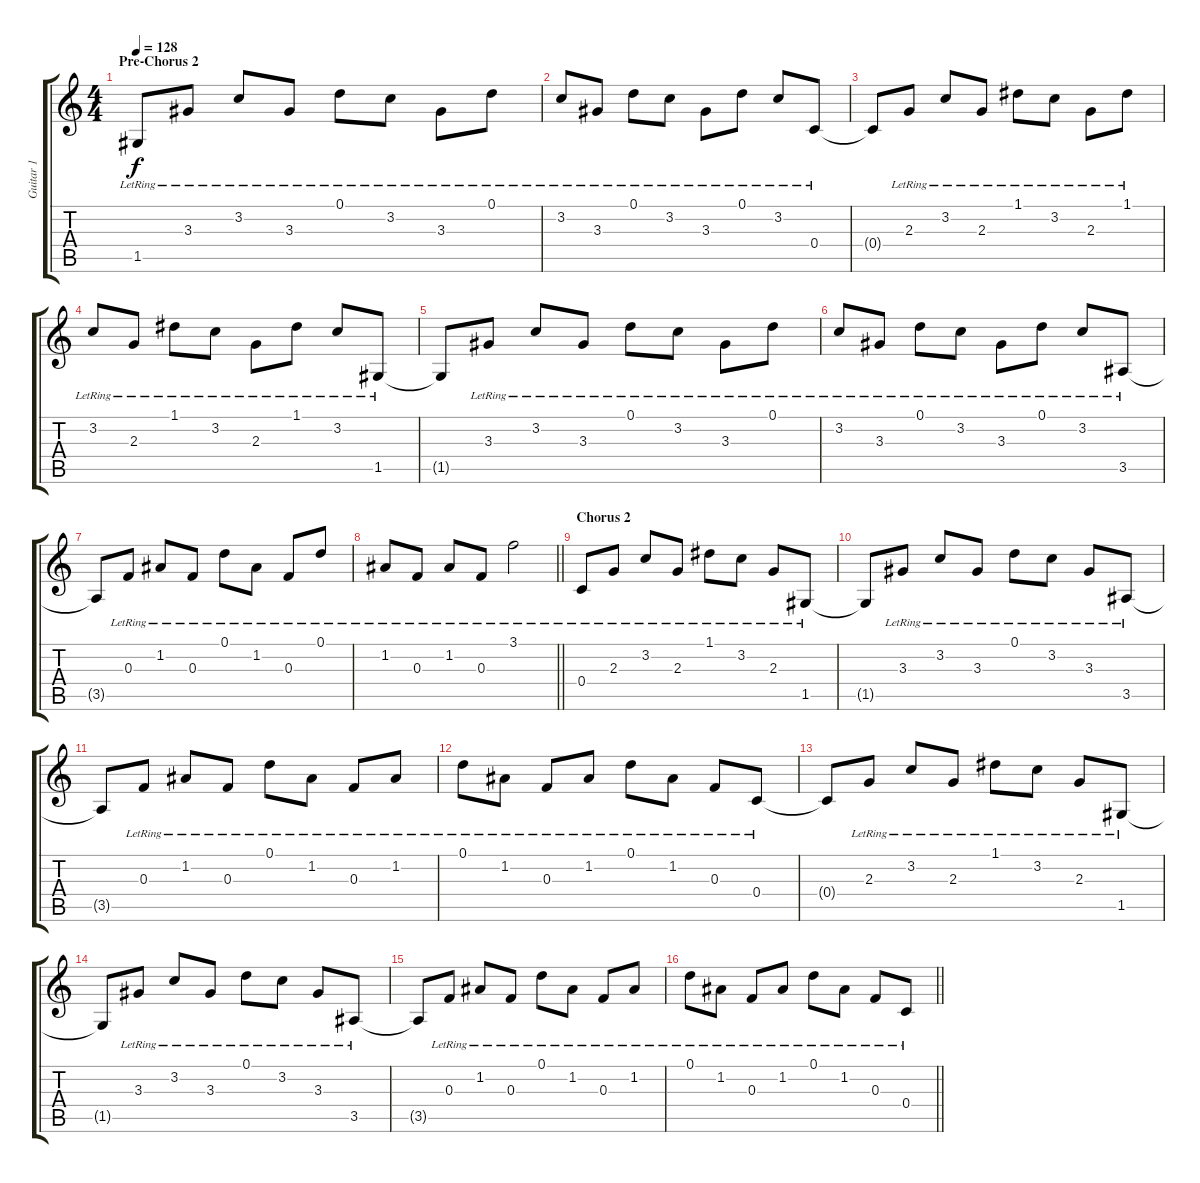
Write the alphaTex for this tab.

\track ("Guitar 1" "Guitar 1") {instrument acousticguitarsteel}
\staff {score tabs}
\tuning (D4 A3 F3 C3 G2 C2) {hide}
\ts (4 4)
\section ("" "Pre-Chorus 2")
\tempo 128
\clef g2
\ks c
1.5{lr}.8{dy f} 3.3{lr}.8 3.2{lr}.8 3.3{lr}.8 0.1{lr}.8 3.2{lr}.8 3.3{lr}.8 0.1{lr}.8 |
3.2{lr}.8 3.3{lr}.8 0.1{lr}.8 3.2{lr}.8 3.3{lr}.8 0.1{lr}.8 3.2{lr}.8 0.4{lr}.8 |
0.4{t}.8 2.3{lr}.8 3.2{lr}.8 2.3{lr}.8 1.1{lr}.8 3.2{lr}.8 2.3{lr}.8 1.1{lr}.8 |
3.2{lr}.8 2.3{lr}.8 1.1{lr}.8 3.2{lr}.8 2.3{lr}.8 1.1{lr}.8 3.2{lr}.8 1.5{lr}.8 |
1.5{t}.8 3.3{lr}.8 3.2{lr}.8 3.3{lr}.8 0.1{lr}.8 3.2{lr}.8 3.3{lr}.8 0.1{lr}.8 |
3.2{lr}.8 3.3{lr}.8 0.1{lr}.8 3.2{lr}.8 3.3{lr}.8 0.1{lr}.8 3.2{lr}.8 3.5{lr}.8 |
3.5{t}.8 0.3{lr}.8 1.2{lr}.8 0.3{lr}.8 0.1{lr}.8 1.2{lr}.8 0.3{lr}.8 0.1{lr}.8 |
\barLineRight lightlight
1.2{lr}.8 0.3{lr}.8 1.2{lr}.8 0.3{lr}.8 3.1{lr}.2 |
\section ("" "Chorus 2")
0.4{lr}.8 2.3{lr}.8 3.2{lr}.8 2.3{lr}.8 1.1{lr}.8 3.2{lr}.8 2.3{lr}.8 1.5{lr}.8 |
1.5{t}.8 3.3{lr}.8 3.2{lr}.8 3.3{lr}.8 0.1{lr}.8 3.2{lr}.8 3.3{lr}.8 3.5{lr}.8 |
3.5{t}.8 0.3{lr}.8 1.2{lr}.8 0.3{lr}.8 0.1{lr}.8 1.2{lr}.8 0.3{lr}.8 1.2{lr}.8 |
0.1{lr}.8 1.2{lr}.8 0.3{lr}.8 1.2{lr}.8 0.1{lr}.8 1.2{lr}.8 0.3{lr}.8 0.4{lr}.8 |
0.4{t}.8 2.3{lr}.8 3.2{lr}.8 2.3{lr}.8 1.1{lr}.8 3.2{lr}.8 2.3{lr}.8 1.5{lr}.8 |
1.5{t}.8 3.3{lr}.8 3.2{lr}.8 3.3{lr}.8 0.1{lr}.8 3.2{lr}.8 3.3{lr}.8 3.5{lr}.8 |
3.5{t}.8 0.3{lr}.8 1.2{lr}.8 0.3{lr}.8 0.1{lr}.8 1.2{lr}.8 0.3{lr}.8 1.2{lr}.8 |
\barLineRight lightlight
0.1{lr}.8 1.2{lr}.8 0.3{lr}.8 1.2{lr}.8 0.1{lr}.8 1.2{lr}.8 0.3{lr}.8 0.4{lr}.8
